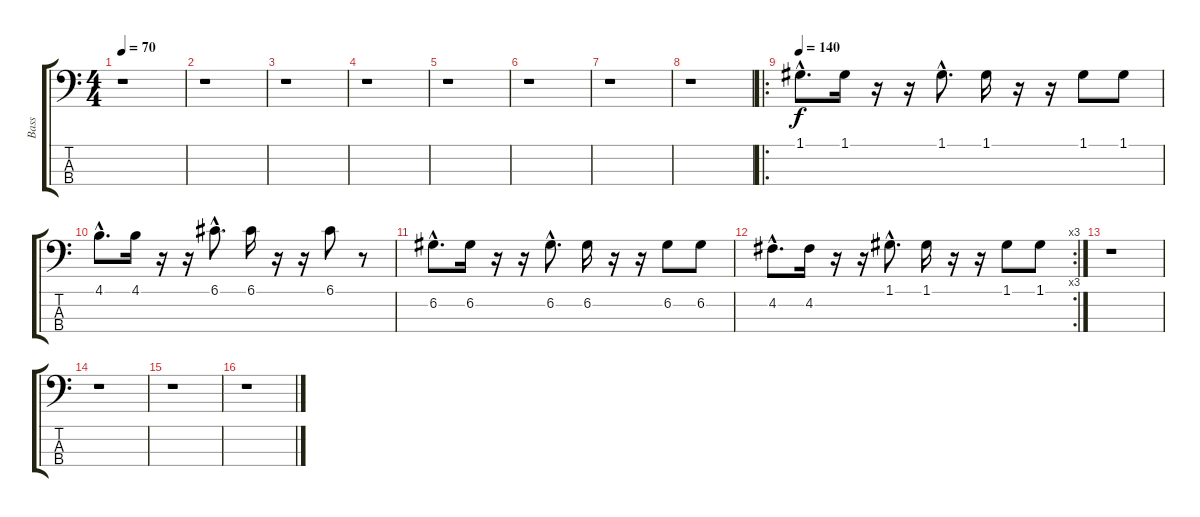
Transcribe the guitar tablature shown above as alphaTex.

\track ("Bass" "Bass") {instrument electricbassfinger}
\staff {score tabs}
\tuning (G2 D2 A1 E1) {hide}
\ts (4 4)
\tempo 70
\clef f4
\ks c
r.1{dy f instrument electricbassfinger} |
r.1 |
r.1 |
r.1 |
r.1 |
r.1 |
r.1 |
r.1 |
\ro
\tempo 140
1.1{hac}.8{d} 1.1.16 r.16 r.16 1.1{hac}.8{d} 1.1.16 r.16 r.16 1.1.8 1.1.8 |
4.1{hac}.8{d} 4.1.16 r.16 r.16 6.1{hac}.8{d} 6.1.16 r.16 r.16 6.1.8 r.8 |
6.2{hac}.8{d} 6.2.16 r.16 r.16 6.2{hac}.8{d} 6.2.16 r.16 r.16 6.2.8 6.2.8 |
\rc 3
4.2{hac}.8{d} 4.2.16 r.16 r.16 1.1{hac}.8{d} 1.1.16 r.16 r.16 1.1.8 1.1.8 |
r.1 |
r.1 |
r.1 |
r.1
